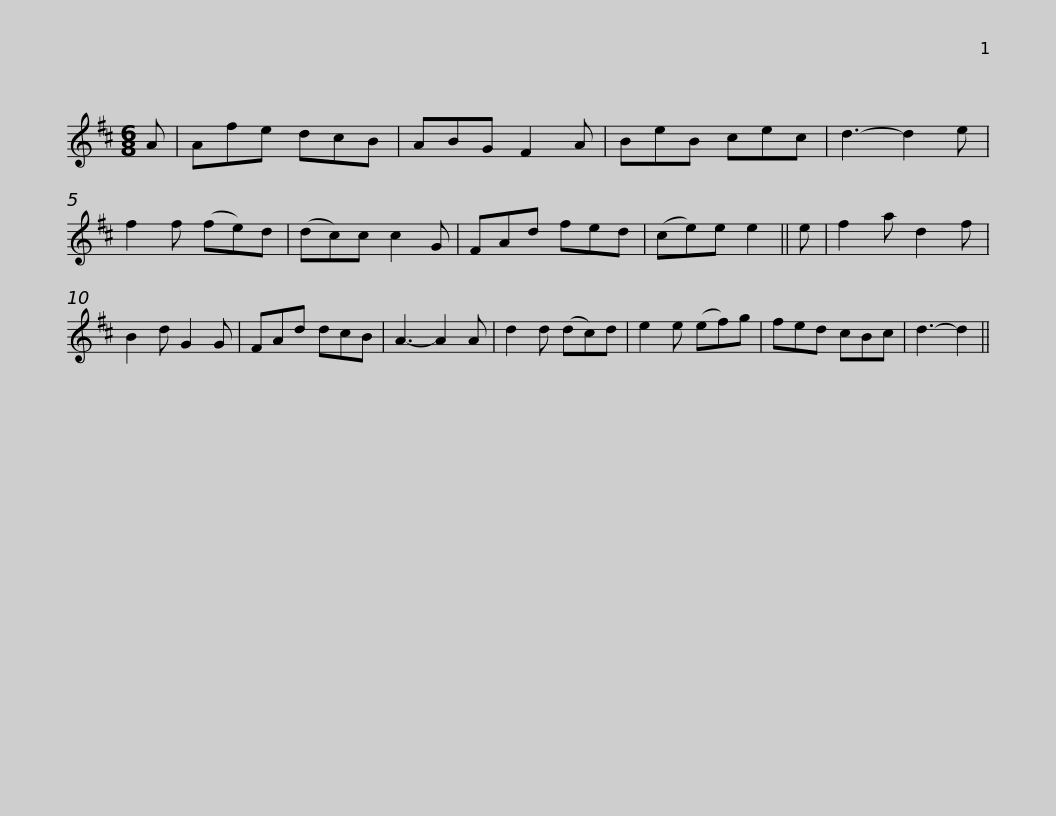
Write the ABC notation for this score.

X:1
L:1/8
M:6/8
I:linebreak $
K:D
V:1 treble
V:1
 A | Afe dcB | ABG F2 A | BeB cec | d3- d2 e | %5
 f2 f (fe)d | (dc)c c2 G | FAd fed | (ce)e e2 ||$ e | %10
 f2 a d2 f | B2 d G2 G | FAd dcB | A3- A2 A | d2 d (dc)d | %15
 e2 e (ef)g | fed cBc | d3- d2 || %18
